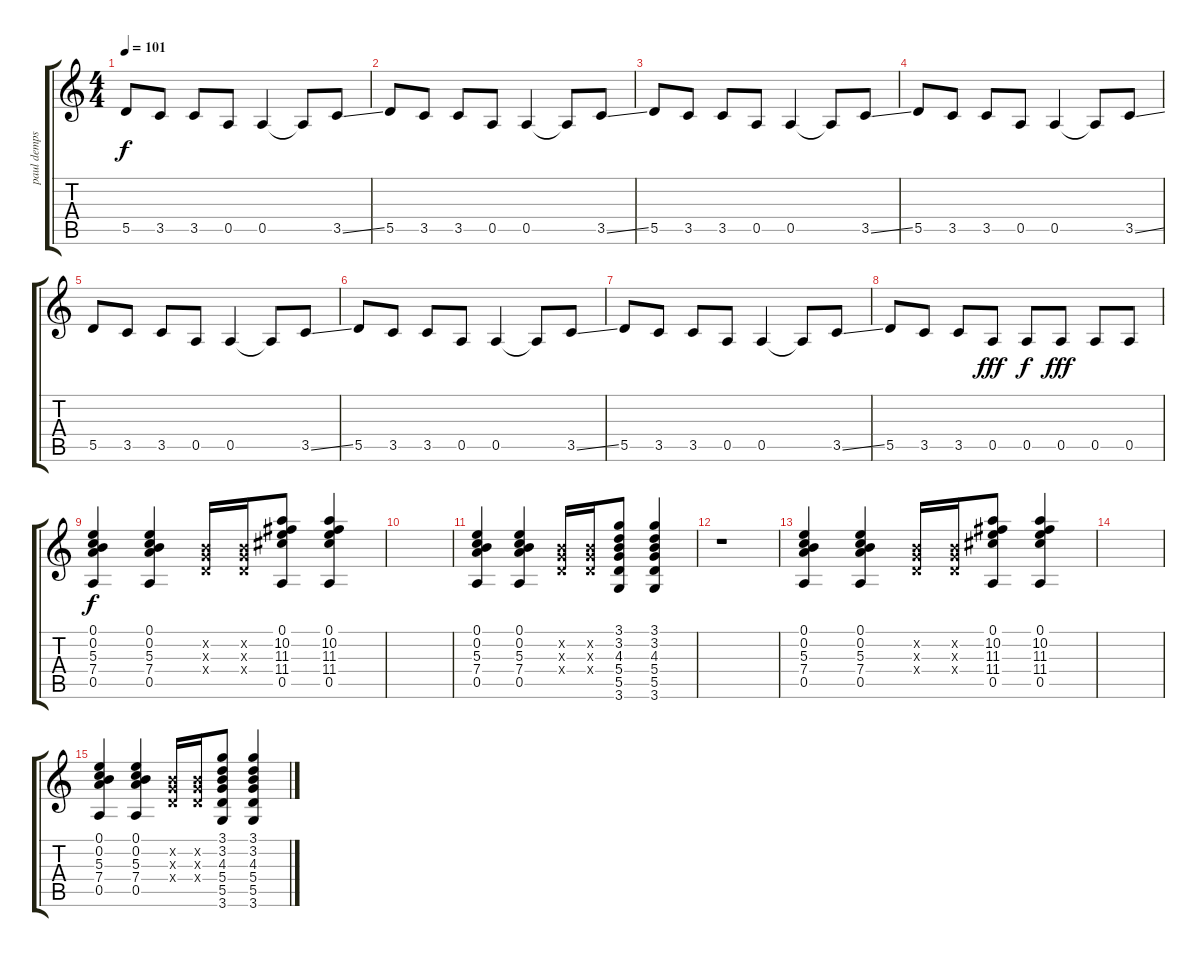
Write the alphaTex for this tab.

\track ("paul dempsy" "paul demps") {instrument overdrivenguitar}
\staff {score tabs}
\tuning (E4 B3 G3 D3 A2 E2) {hide}
\ts (4 4)
\tempo 101
\clef g2
\ks c
5.5.8{dy f instrument overdrivenguitar} 3.5.8 3.5.8 0.5.8 0.5.4 0.5{t}.8 3.5{ss}.8 |
5.5.8 3.5.8 3.5.8 0.5.8 0.5.4 0.5{t}.8 3.5{ss}.8 |
5.5.8 3.5.8 3.5.8 0.5.8 0.5.4 0.5{t}.8 3.5{ss}.8 |
5.5.8 3.5.8 3.5.8 0.5.8 0.5.4 0.5{t}.8 3.5{ss}.8 |
5.5.8 3.5.8 3.5.8 0.5.8 0.5.4 0.5{t}.8 3.5{ss}.8 |
5.5.8 3.5.8 3.5.8 0.5.8 0.5.4 0.5{t}.8 3.5{ss}.8 |
5.5.8 3.5.8 3.5.8 0.5.8 0.5.4 0.5{t}.8 3.5{ss}.8 |
5.5.8 3.5.8 3.5.8 0.5.8{dy fff} 0.5.8{dy f} 0.5.8{dy fff} 0.5.8 0.5.8 |
(0.1 0.2 5.3 7.4 0.5).4{dy f} (0.1 0.2 5.3 7.4 0.5).4 (0.2{x} 0.3{x} 0.4{x}).16 (0.2{x} 0.3{x} 0.4{x}).16 (0.1 10.2 11.3 11.4 0.5).8 (0.1 10.2 11.3 11.4 0.5).4 |
|
(0.1 0.2 5.3 7.4 0.5).4 (0.1 0.2 5.3 7.4 0.5).4 (0.2{x} 0.3{x} 0.4{x}).16 (0.2{x} 0.3{x} 0.4{x}).16 (3.1 3.2 4.3 5.4 5.5 3.6).8 (3.1 3.2 4.3 5.4 5.5 3.6).4 |
r.1 |
(0.1 0.2 5.3 7.4 0.5).4 (0.1 0.2 5.3 7.4 0.5).4 (0.2{x} 0.3{x} 0.4{x}).16 (0.2{x} 0.3{x} 0.4{x}).16 (0.1 10.2 11.3 11.4 0.5).8 (0.1 10.2 11.3 11.4 0.5).4 |
|
(0.1 0.2 5.3 7.4 0.5).4 (0.1 0.2 5.3 7.4 0.5).4 (0.2{x} 0.3{x} 0.4{x}).16 (0.2{x} 0.3{x} 0.4{x}).16 (3.1 3.2 4.3 5.4 5.5 3.6).8 (3.1 3.2 4.3 5.4 5.5 3.6).4
